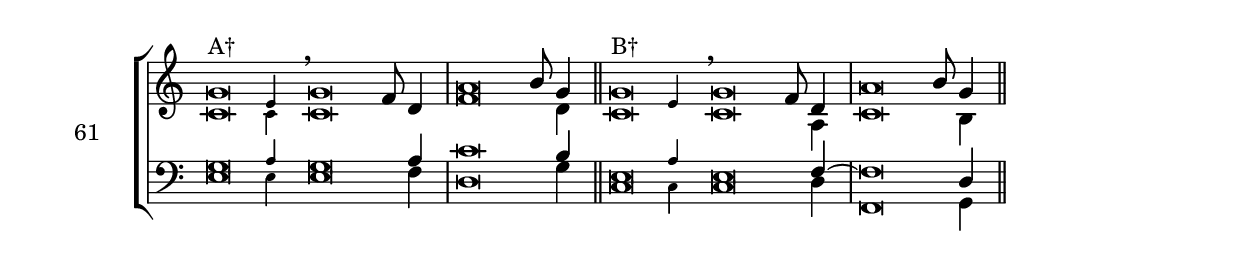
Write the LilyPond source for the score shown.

\version "2.18.2"
\version "2.18.2"

divisioMinima = {
    \bar ""
    \once \override BreathingSign.stencil = #ly:breathing-sign::divisio-minima
    \once \override BreathingSign.Y-offset = #0
    \breathe
}

dm = {
    \bar ""
    \once \override BreathingSign.stencil = #ly:breathing-sign::divisio-maior
    \once \override BreathingSign.Y-offset = #0
    \breathe
}
divisioMaxima = {
    \bar ""
    \once \override BreathingSign.stencil = #ly:breathing-sign::divisio-maxima
    \once \override BreathingSign.Y-offset = #0
    \breathe
}

fi = { \bar "||" }
ll = { \once \override LyricText.self-alignment-X = #LEFT }
sm = { \set melismaBusyProperties = #'() }
usm = { \unset melismaBusyProperties }

global = {
    \key c \major
    \cadenzaOn
    \set tieWaitForNote = ##t
    \autoBeamOff
    %\hide Staff.Stem
}

sopranoOneFlex = { \afterGrace g'\breve^"A†" e'4 \breathe g'\breve f'8 d'4 \bar "|" a'\breve b'8 g'4 \bar "||"  }
sopranoOne = { g'\breve^"A" f'8 d'4 \bar "|" a'\breve b'8 g'4 \bar "||" }
sopranoTwoFlex = { \afterGrace g'\breve^"B†" e'4 \breathe g'\breve f'8 d'4 \bar "|" a'\breve b'8 g'4 \bar "||"  }
sopranoTwo = { g'\breve^"B" f'8 d'4 \bar "|" a'\breve b'8 g'4 \bar "||"  }

altoOneFlex = { \afterGrace c'\breve c'4 c'\breve s4. f'\breve s8 d'4  }
altoOne = { c'\breve s4. f'\breve s8 d'4    }
altoTwoFlex = { c'\breve c'\breve s8 a4 c'\breve s8 b4 }
altoTwo = { c'\breve s8 a4 c'\breve s8 b4  }

tenorOneFlex = { \afterGrace g\breve a4 g\breve s8 a4 \bar "|" c'\breve s8 b4 \bar "||" }
tenorOne = { g\breve s8 a4 \bar "|" c'\breve s8 b4 \bar "||"  }
tenorTwoFlex = { \afterGrace e\breve a4 e\breve s8 f4~ \bar "|" f\breve s8 d4 \bar "||" }
tenorTwo = {  e\breve s8 f4~ \bar "|" f\breve s8 d4 \bar "||" }

bassOneFlex = { \afterGrace e\breve e4 e\breve s8 f4 d\breve s8 g4 }
bassOne = { e\breve s8 f4 d\breve s8 g4  }
bassTwoFlex = { \afterGrace c\breve c4 c\breve s8 d4 f,\breve s8 g,4 }
bassTwo = {c\breve s8 d4 f,\breve s8 g,4   }




sopMusic = {
    \global
    \voiceOne
    \sopranoOneFlex
    \sopranoTwoFlex
}
altoMusic = {
    \global
    \voiceTwo
    \altoOneFlex
    \altoTwoFlex
    %    \altoOne
    %    \altoTwo
}
tenorMusic = {
    \global
    \voiceOne
    \tenorOneFlex
    \tenorTwoFlex
    %    \tenorOne
    %    \tenorTwo
}
bassMusic = {
    \global
    \voiceTwo
    \bassOneFlex
    \bassTwoFlex
    %    \bassOne
    %    \bassTwo
}

\score {

    \header {
        %piece = \markup { \fontsize #2 \bold "LBI_3a" }
    }
    <<
        \transpose e e {



            \new ChoirStaff \with { instrumentName = #"61" } % LBI_4D
            <<
                \new Staff ="up"
                <<
                    \clef treble
                    \accidentalStyle forget
                    \new Voice = "Soprano" \sopMusic
                    \new Voice = "Alto" \altoMusic
                >>
                \new Staff ="down"
                <<
                    \clef bass
                    \accidentalStyle forget
                    \new Voice = "Tenor" \tenorMusic
                    \new Voice = "Bass" \bassMusic
                >>
            >>
        }
    >>

    \layout 
    { 
        ragged-last = ##t
        \context 
        { 
            \Staff 
            \remove Time_signature_engraver 
        } 

    } 

}
